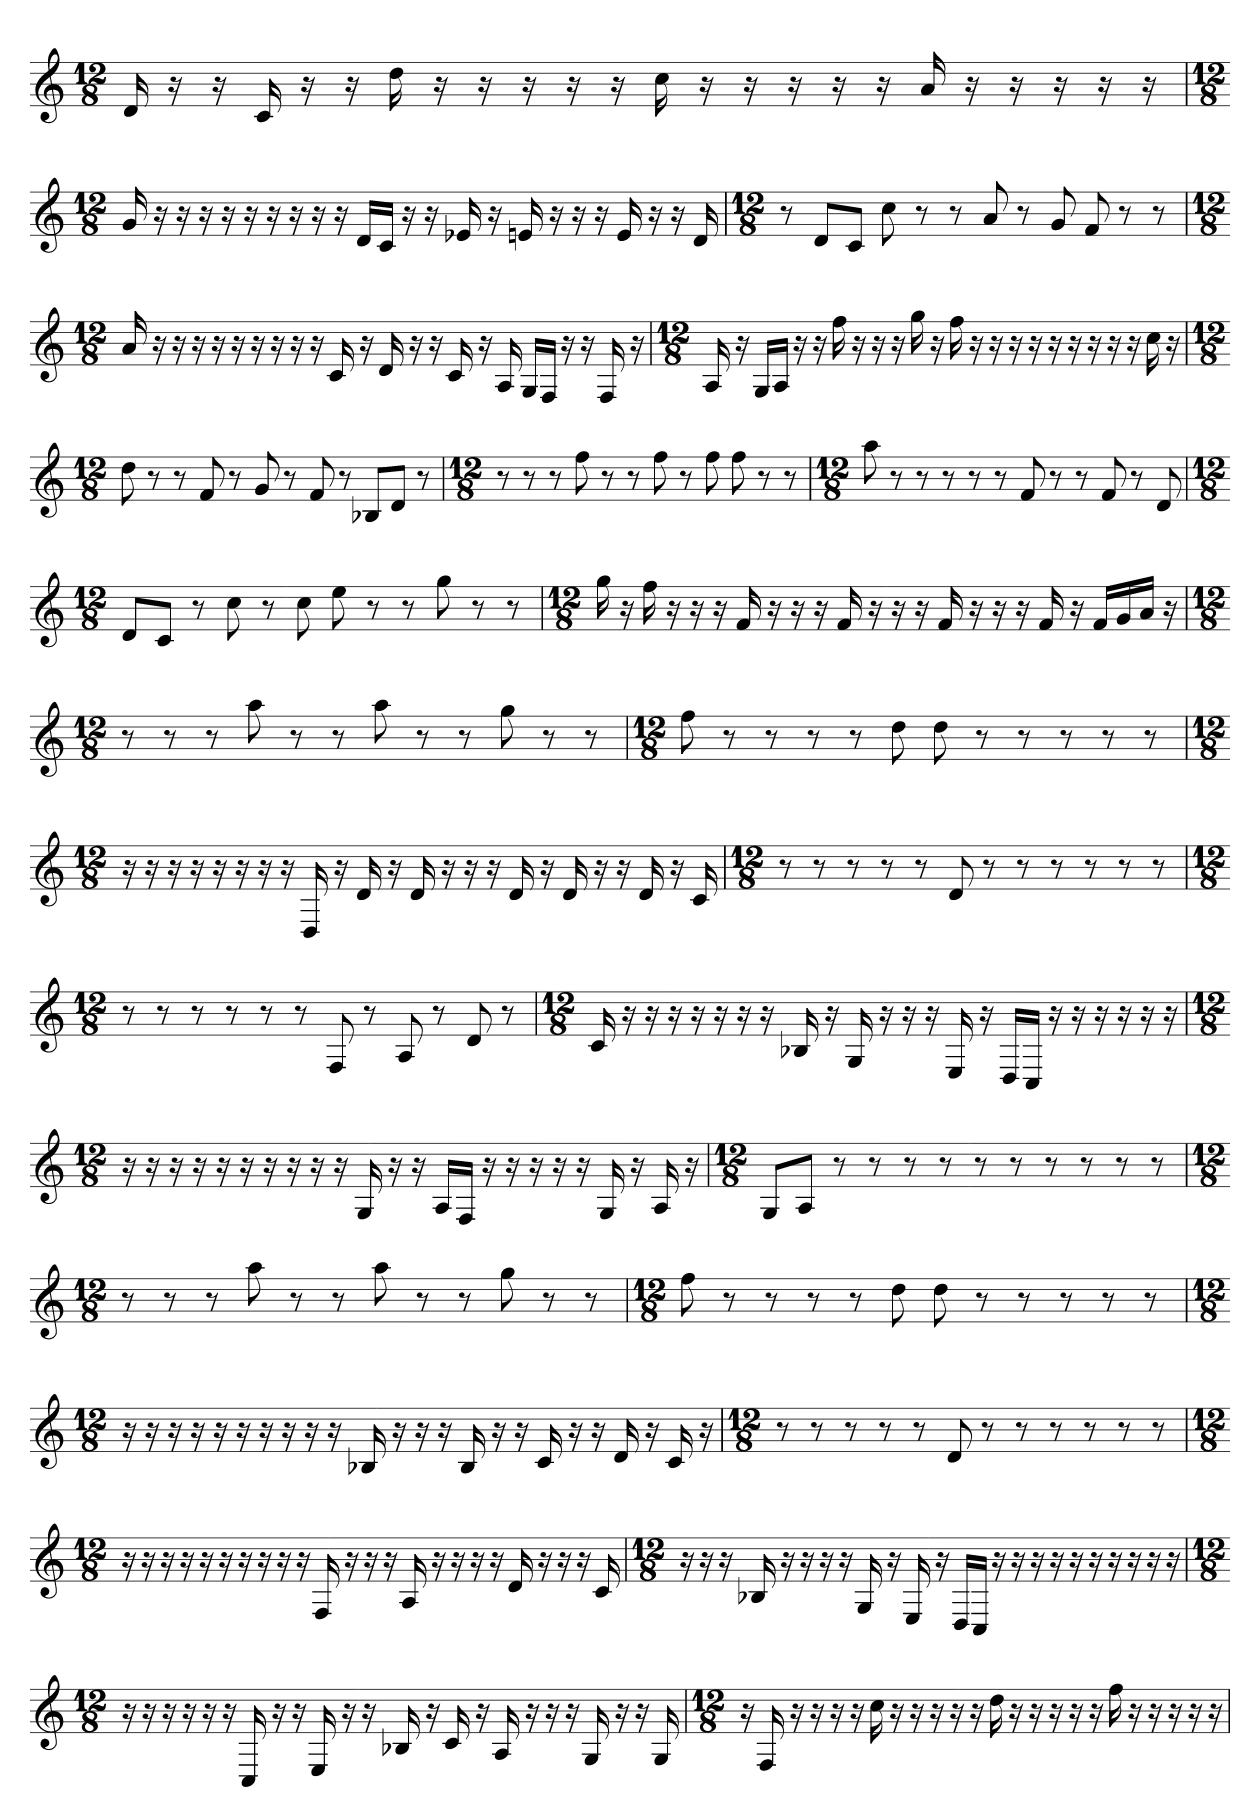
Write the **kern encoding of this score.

**kern
*part1
*staff1
*M12/8
=
16d
16r
16r
16c
16r
16r
16dd
16r
16r
16r
16r
16r
16cc
16r
16r
16r
16r
16r
16a
16r
16r
16r
16r
16r
=
*M12/8
16g
16r
16r
16r
16r
16r
16r
16r
16r
16r
16dLL
16cJJ
16r
16r
16e-X
16r
16en
16r
16r
16r
16e
16r
16r
16d
=
*M12/8
8r
8dL
8cJ
8cc
8r
8r
8a
8r
8g
8f
8r
8r
=
*M12/8
16a
16r
16r
16r
16r
16r
16r
16r
16r
16r
16c
16r
16d
16r
16r
16c
16r
16A
16GLL
16FJJ
16r
16r
16F
16r
=
*M12/8
16A
16r
16GLL
16AJJ
16r
16r
16ff
16r
16r
16r
16gg
16r
16ff
16r
16r
16r
16r
16r
16r
16r
16r
16r
16cc
16r
=
*M12/8
8dd
8r
8r
8f
8r
8g
8r
8f
8r
8B-XL
8dJ
8r
=
*M12/8
8r
8r
8r
8ff
8r
8r
8ff
8r
8ff
8ff
8r
8r
=
*M12/8
8aa
8r
8r
8r
8r
8r
8f
8r
8r
8f
8r
8d
=
*M12/8
8dL
8cJ
8r
8cc
8r
8cc
8ee
8r
8r
8gg
8r
8r
=
*M12/8
16gg
16r
16ff
16r
16r
16r
16f
16r
16r
16r
16f
16r
16r
16r
16f
16r
16r
16r
16f
16r
16fLL
16g
16aJJ
16r
=
*M12/8
8r
8r
8r
8aa
8r
8r
8aa
8r
8r
8gg
8r
8r
=
*M12/8
8ff
8r
8r
8r
8r
8dd
8dd
8r
8r
8r
8r
8r
=
*M12/8
16r
16r
16r
16r
16r
16r
16r
16r
16D
16r
16d
16r
16d
16r
16r
16r
16d
16r
16d
16r
16r
16d
16r
16c
=
*M12/8
8r
8r
8r
8r
8r
8d
8r
8r
8r
8r
8r
8r
=
*M12/8
8r
8r
8r
8r
8r
8r
8F
8r
8A
8r
8d
8r
=
*M12/8
16c
16r
16r
16r
16r
16r
16r
16r
16B-X
16r
16G
16r
16r
16r
16E
16r
16DLL
16CJJ
16r
16r
16r
16r
16r
16r
=
*M12/8
16r
16r
16r
16r
16r
16r
16r
16r
16r
16r
16G
16r
16r
16ALL
16FJJ
16r
16r
16r
16r
16r
16G
16r
16A
16r
=
*M12/8
8GL
8AJ
8r
8r
8r
8r
8r
8r
8r
8r
8r
8r
=
*M12/8
8r
8r
8r
8aa
8r
8r
8aa
8r
8r
8gg
8r
8r
=
*M12/8
8ff
8r
8r
8r
8r
8dd
8dd
8r
8r
8r
8r
8r
=
*M12/8
16r
16r
16r
16r
16r
16r
16r
16r
16r
16r
16B-X
16r
16r
16r
16B-
16r
16r
16c
16r
16r
16d
16r
16c
16r
=
*M12/8
8r
8r
8r
8r
8r
8d
8r
8r
8r
8r
8r
8r
=
*M12/8
16r
16r
16r
16r
16r
16r
16r
16r
16r
16r
16F
16r
16r
16r
16A
16r
16r
16r
16r
16d
16r
16r
16r
16c
=
*M12/8
16r
16r
16r
16B-X
16r
16r
16r
16r
16G
16r
16E
16r
16DLL
16CJJ
16r
16r
16r
16r
16r
16r
16r
16r
16r
16r
=
*M12/8
16r
16r
16r
16r
16r
16r
16C
16r
16r
16E
16r
16r
16B-X
16r
16c
16r
16A
16r
16r
16r
16G
16r
16r
16G
=
*M12/8
16r
16F
16r
16r
16r
16r
16cc
16r
16r
16r
16r
16r
16dd
16r
16r
16r
16r
16r
16ff
16r
16r
16r
16r
16r
=
*-
